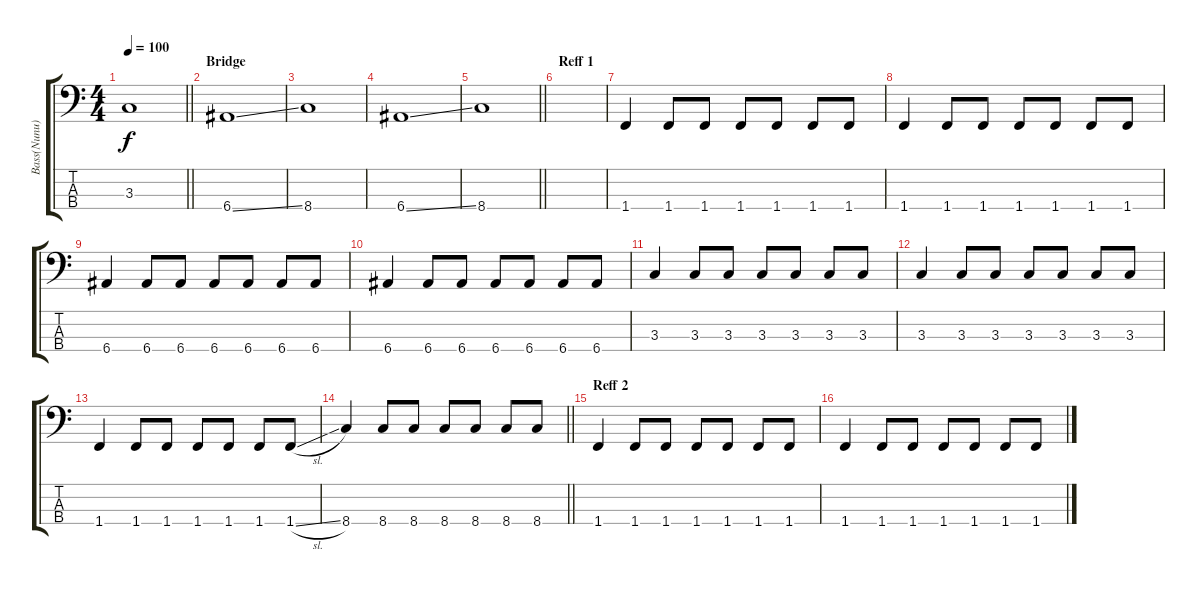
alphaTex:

\track ("Bass(Nunu)" "Bass(Nunu)") {instrument electricbassfinger}
\staff {score tabs}
\tuning (G2 D2 A1 E1) {hide}
\ts (4 4)
\tempo 100
\clef f4
\barLineRight lightlight
\ks c
3.3.1{dy f} |
\section ("" "Bridge")
6.4{ss}.1 |
8.4.1 |
6.4{ss}.1 |
\barLineRight lightlight
8.4.1 |
\section ("" "Reff 1")
|
1.4.4 1.4.8 1.4.8 1.4.8 1.4.8 1.4.8 1.4.8 |
1.4.4 1.4.8 1.4.8 1.4.8 1.4.8 1.4.8 1.4.8 |
6.4.4 6.4.8 6.4.8 6.4.8 6.4.8 6.4.8 6.4.8 |
6.4.4 6.4.8 6.4.8 6.4.8 6.4.8 6.4.8 6.4.8 |
3.3.4 3.3.8 3.3.8 3.3.8 3.3.8 3.3.8 3.3.8 |
3.3.4 3.3.8 3.3.8 3.3.8 3.3.8 3.3.8 3.3.8 |
1.4.4 1.4.8 1.4.8 1.4.8 1.4.8 1.4.8 1.4{sl}.8 |
\barLineRight lightlight
8.4.4 8.4.8 8.4.8 8.4.8 8.4.8 8.4.8 8.4.8 |
\section ("" "Reff 2")
1.4.4 1.4.8 1.4.8 1.4.8 1.4.8 1.4.8 1.4.8 |
1.4.4 1.4.8 1.4.8 1.4.8 1.4.8 1.4.8 1.4.8
